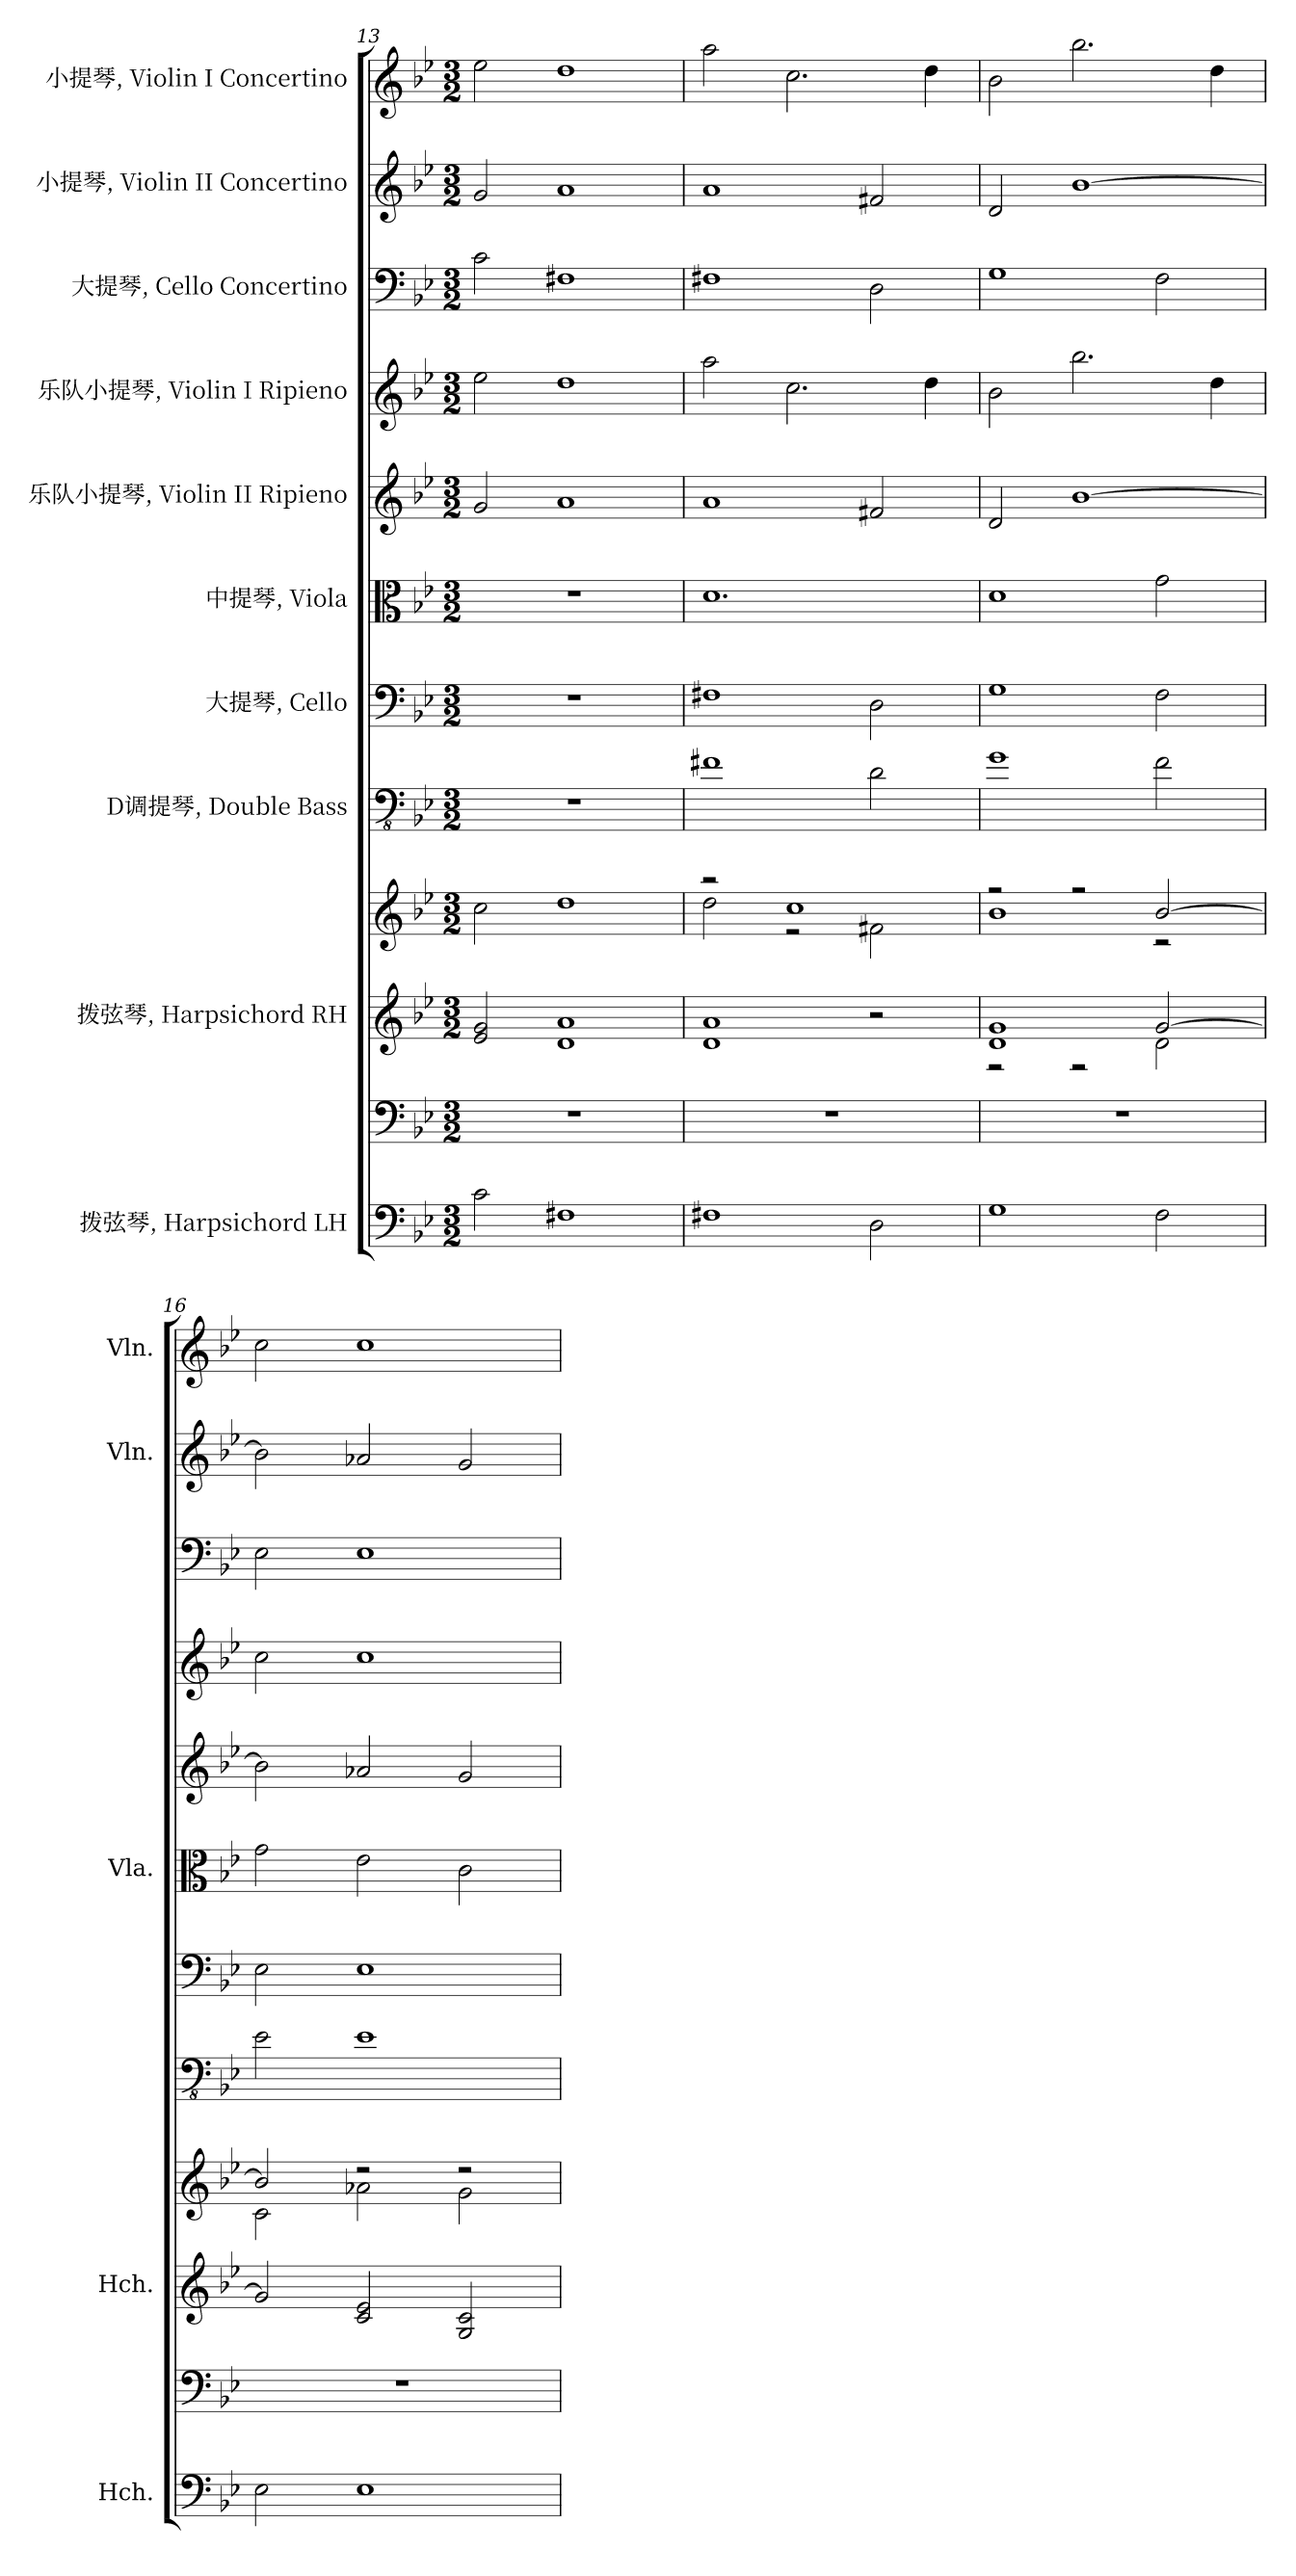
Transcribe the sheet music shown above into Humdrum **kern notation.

**kern	**kern	**kern	**kern	**kern	**kern	**kern	**kern	**kern	**kern	**kern	**kern
*part10	*part10	*part9	*part9	*part8	*part7	*part6	*part5	*part4	*part3	*part2	*part1
*staff12	*staff11	*staff10	*staff9	*staff8	*staff7	*staff6	*staff5	*staff4	*staff3	*staff2	*staff1
*I"拨弦琴, Harpsichord LH	*	*I"拨弦琴, Harpsichord RH	*	*I"D调提琴, Double Bass	*I"大提琴, Cello	*I"中提琴, Viola	*I"乐队小提琴, Violin II Ripieno	*I"乐队小提琴, Violin I Ripieno	*I"大提琴, Cello Concertino	*I"小提琴, Violin II Concertino	*I"小提琴, Violin I Concertino
*I'Hch.	*	*I'Hch.	*	*	*	*I'Vla.	*	*	*	*I'Vln.	*I'Vln.
*clefF4	*clefF4	*clefG2	*clefG2	*clefFv4	*clefF4	*clefC3	*clefG2	*clefG2	*clefF4	*clefG2	*clefG2
*	*	*	*	*ITrd7c12	*	*	*	*	*	*	*
*k[b-e-]	*k[b-e-]	*k[b-e-]	*k[b-e-]	*k[b-e-]	*k[b-e-]	*k[b-e-]	*k[b-e-]	*k[b-e-]	*k[b-e-]	*k[b-e-]	*k[b-e-]
*M3/2	*M3/2	*M3/2	*M3/2	*M3/2	*M3/2	*M3/2	*M3/2	*M3/2	*M3/2	*M3/2	*M3/2
=13	=13	=13	=13	=13	=13	=13	=13	=13	=13	=13	=13
2c\	1.r	2e-/ 2g/	2cc\	1.r	1.r	1.r	2g/	2ee-\	2c\	2g/	2ee-\
1F#X	.	1d 1a	1dd	.	.	.	1a	1dd	1F#X	1a	1dd
=14	=14	=14	=14	=14	=14	=14	=14	=14	=14	=14	=14
*	*	*	*^	*	*	*	*	*	*	*	*
1F#X	1.r	1d 1a	2r	2dd\	1FF#X	1F#X	1.d	1a	2aa\	1F#X	1a	2aa\
.	.	.	1cc	2r	.	.	.	.	2.cc\	.	.	2.cc\
2D\	.	2r	.	2f#X\	2DD\	2D\	.	2f#X/	.	2D\	2f#X/	.
.	.	.	.	.	.	.	.	.	4dd\	.	.	4dd\
=15	=15	=15	=15	=15	=15	=15	=15	=15	=15	=15	=15	=15
*	*	*^	*	*	*	*	*	*	*	*	*	*
1G	1.r	1d 1g	2r	2r	1b-	1GG	1G	1d	2d/	2b-\	1G	2d/	2b-\
.	.	.	2r	2r	.	.	.	.	[1b-	2.bb-\	.	[1b-	2.bb-\
2F\	.	[2g/	2d\	[2b-/	2r	2FF\	2F\	2g\	.	.	2F\	.	.
.	.	.	.	.	.	.	.	.	.	4dd\	.	.	4dd\
*	*	*v	*v	*	*	*	*	*	*	*	*	*	*
=16	=16	=16	=16	=16	=16	=16	=16	=16	=16	=16	=16	=16
2E-\	1.r	2g/]	2b-/]	2c\	2EE-\	2E-\	2g\	2b-\]	2cc\	2E-\	2b-\]	2cc\
1E-	.	2c/ 2e-/	2r	2a-X\	1EE-	1E-	2e-\	2a-X/	1cc	1E-	2a-X/	1cc
.	.	2G/ 2c/	2r	2g\	.	.	2c\	2g/	.	.	2g/	.
*	*	*	*v	*v	*	*	*	*	*	*	*	*
=	=	=	=	=	=	=	=	=	=	=	=
*-	*-	*-	*-	*-	*-	*-	*-	*-	*-	*-	*-
